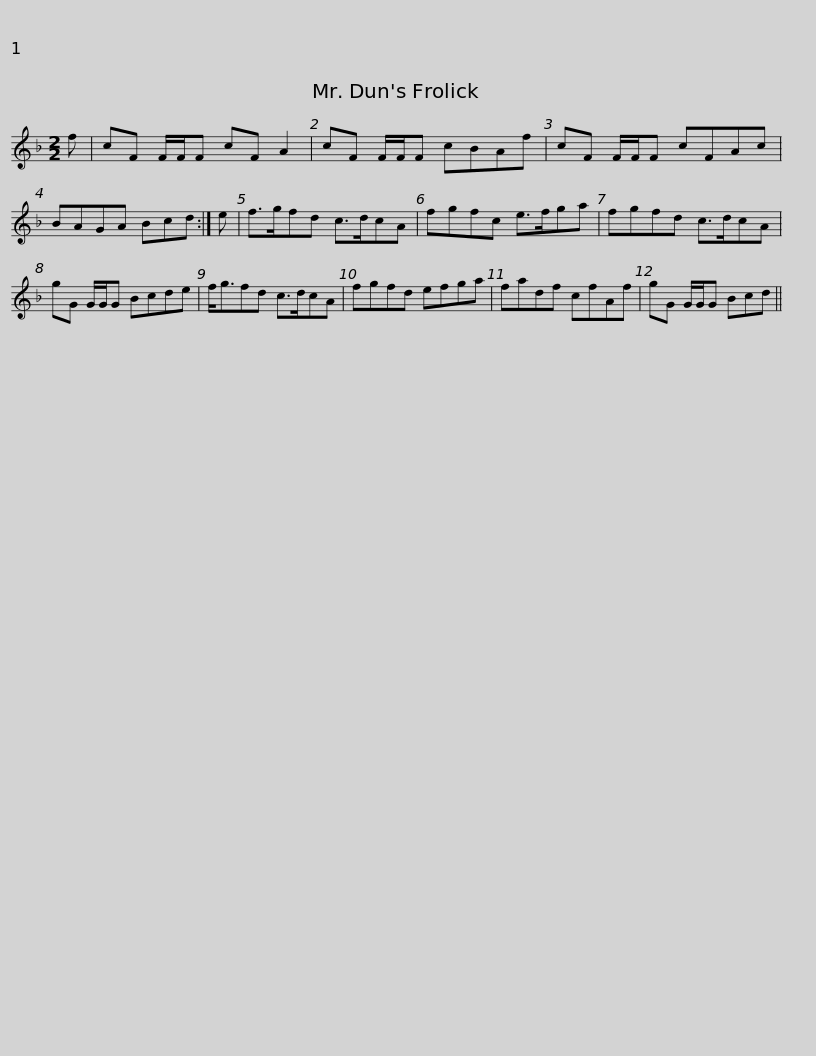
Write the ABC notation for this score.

X:1
L:1/8
M:2/2
I:linebreak $
K:F
V:1 treble
V:1
 f | cF F/F/F cF A2 | cF F/F/F cBAf | cF F/F/F cFAc | BAGA Bcd :| %5
 e |$ f>gfd c>dcA | fgfc e>fga | fgfd c>dcA | gG G/G/G Bcde | %10
 f<gfd c>dcA |$ fgfd efga | fadf cfAf | gG G/G/G Bcd || %14
